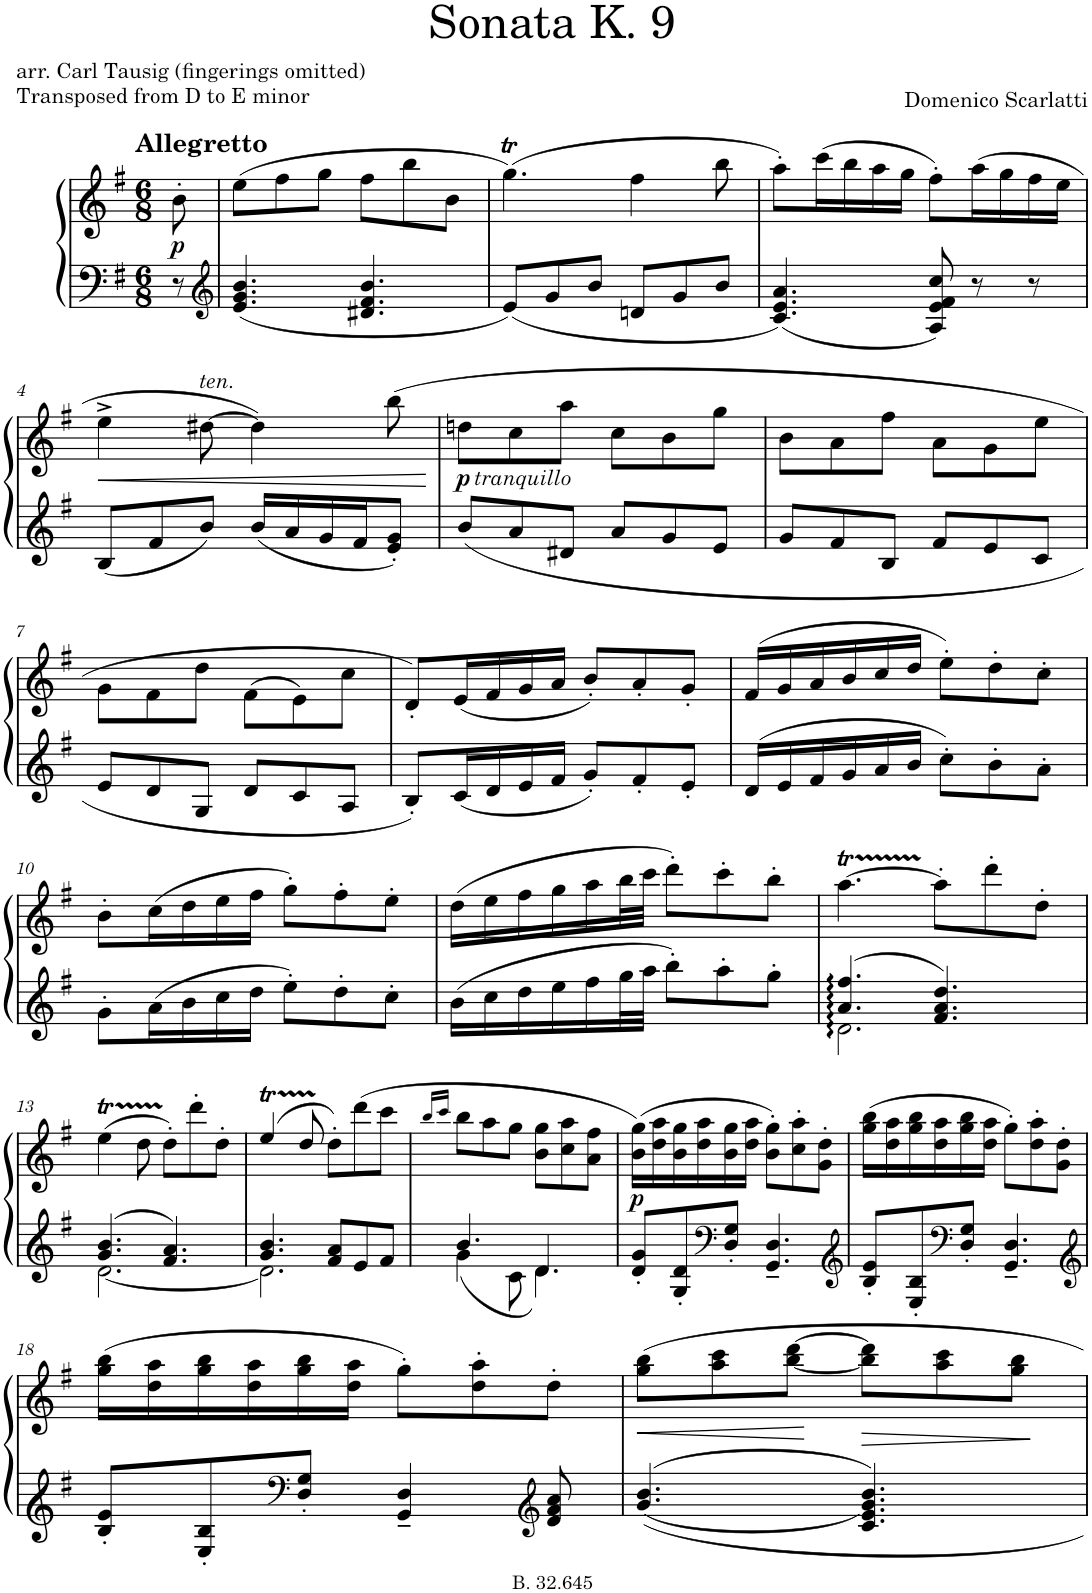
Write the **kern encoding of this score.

**kern	**kern	**dynam
*part1	*part1	*part1
*staff2	*staff1	*staff1/2
*I"Piano	*	*
*I'Piano	*	*
*clefF4	*clefG2	*
*k[f#]	*k[f#]	*
*M6/8	*M6/8	*
=	=	=
!	!LO:TX:a:B:t=Allegretto	!
!	!	!LO:DY:b
8r	8b'\	p
=1	=1	=1
*clefG2	*	*
4.e/ 4.g/ 4.b/	(8ee\L	.
.	8ff#\	.
.	8gg\J	.
4.d#X/ 4.f#/ 4.b/	8ff#\L	.
.	8bb\	.
.	8b\J	.
=2	=2	=2
8e/L	(4.ggT\)	.
8g/	.	.
8b/J	.	.
8dn/L	4ff#\	.
8g/	.	.
8b/J	8bb\	.
=3	=3	=3
4.c/ 4.e/ 4.a/	8aa'\L)	.
.	(16ccc\L	.
.	16bb\	.
.	16aa\	.
.	16gg\JJ	.
8A/ 8e/ 8f#/ 8cc/	8ff#'\L)	.
8r	(16aa\L	.
.	16gg\	.
8r	16ff#\	.
.	16ee\JJ	.
!!LO:LB:g=z
=4	=4	=4
!	!	!LO:HP:b
8B/L	4ee^\	<
8f#/	.	.
!	!LO:TX:a:i:t=ten.	!
8b/J	[>8dd#X\	.
16b/LL	4dd#\])	.
16a/	.	.
16g/	.	.
16f#/J	.	.
8e/' 8g/'J	(8bb\	.
.	.	[
=5	=5	=5
!	!LO:TX:b:i:t=tranquillo	!
!	!	!LO:DY:b
8b/L	8ddn\L	p
8a/	8cc\	.
8d#X/J	8aa\J	.
8a/L	8cc\L	.
8g/	8b\	.
8e/J	8gg\J	.
=6	=6	=6
8g/L	8b\L	.
8f#/	8a\	.
8B/J	8ff#\J	.
8f#/L	8a\L	.
8e/	8g\	.
8c/J	8ee\J	.
!!LO:LB:g=z
=7	=7	=7
8e/L	8g\L	.
8d/	8f#\	.
8G/J	8dd\J	.
8d/L	(8f#\L	.
8c/	8e\)	.
8A/J	8cc\J	.
=8	=8	=8
8B'/L	8d'/L)	.
16c/L	(16e/L	.
16d/	16f#/	.
16e/	16g/	.
16f#/JJ	16a/JJ	.
8g'/L	8b'/L)	.
8f#'/	8a'/	.
8e'/J	8g'/J	.
=9	=9	=9
16d/LL	(16f#/LL	.
16e/	16g/	.
16f#/	16a/	.
16g/	16b/	.
16a/	16cc/	.
16b/JJ	16dd/JJ	.
8cc'\L	8ee'\L)	.
8b'\	8dd'\	.
8a'\J	8cc'\J	.
!!LO:LB:g=z
=10	=10	=10
8g'\L	8b'\L	.
16a\L	(16cc\L	.
16b\	16dd\	.
16cc\	16ee\	.
16dd\JJ	16ff#\JJ	.
8ee'\L	8gg'\L)	.
8dd'\	8ff#'\	.
8cc'\J	8ee'\J	.
=11	=11	=11
16b\LL	(16dd\LL	.
16cc\	16ee\	.
16dd\	16ff#\	.
16ee\	16gg\	.
16ff#\	16aa\	.
32gg\L	32bb\L	.
32aa\JJJ	32ccc\JJJ	.
8bb'\L	8ddd'\L)	.
8aa'\	8ccc'\	.
8gg'\J	8bb'\J	.
=12	=12	=12
*^	*	*
4.a/: 4.ff#/:	2.d:\	[>4.aaT\	.
4.f#/ 4.a/ 4.dd/	.	8aa'\L]	.
.	.	8ddd'\	.
.	.	8dd'\J	.
!!LO:LB:g=z
=13	=13	=13	=13
4.g/ 4.b/	[2.d\	(4eeT\	.
.	.	8ddTTT\	.
4.f#/ 4.a/	.	8dd'\L)	.
.	.	8ddd'\	.
.	.	8dd'\J	.
=14	=14	=14	=14
4.g/ 4.b/	2.d\]	(4eeT/	.
.	.	8ddTTT/	.
8f#/ 8a/L	.	8dd'\L)	.
8e/	.	(8ddd\	.
8f#/J	.	8ccc\J	.
=15	=15	=15	=15
.	.	16qbb/LL	.
.	.	16qccc/JJ	.
4.b/	4g\	8bb\L	.
.	.	8aa\	.
.	8c\	8gg\J	.
4.d/	4.d\	8b\ 8gg\L	.
.	.	8cc\ 8aa\	.
.	.	8a\ 8ff#\J	.
*v	*v	*	*
=16	=16	=16
!	!	!LO:DY:b
8d/' 8g/'L	(16b\ 16gg\LL)	p
.	16dd\ 16aa\	.
8G/' 8d/'	16b\ 16gg\	.
.	16dd\ 16aa\	.
*clefF4	*	*
8D/' 8G/'J	16b\ 16gg\	.
.	16dd\ 16aa\JJ	.
4.GG/~< 4.D/~<	8b\' 8gg\'L)	.
.	8cc\' 8aa\'	.
.	8g\' 8dd\'J	.
=17	=17	=17
*clefG1	*	*
8d/' 8g/'L	(16gg\ 16bb\LL	.
.	16dd\ 16aa\	.
8G/' 8d/'	16gg\ 16bb\	.
.	16dd\ 16aa\	.
*clefF4	*	*
8D/' 8G/'J	16gg\ 16bb\	.
.	16dd\ 16aa\JJ	.
4.GG/~< 4.D/~<	8gg'\L)	.
.	8dd\' 8aa\'	.
.	8g\' 8dd\'J	.
!!LO:LB:g=z
=18	=18	=18
*clefG1	*	*
8d/' 8g/'L	(16gg\ 16bb\LL	.
.	16dd\ 16aa\	.
8G/' 8d/'	16gg\ 16bb\	.
.	16dd\ 16aa\	.
*clefF4	*	*
8D/' 8G/'J	16gg\ 16bb\	.
.	16dd\ 16aa\JJ	.
4GG/~< 4D/~<	8gg'\L)	.
.	8dd\' 8aa\'	.
*clefG1	*	*
8f#/ 8a/ 8cc/	8dd'\J	.
=19	=19	=19
!	!	!LO:HP:b
4.b/ 4.dd/	8gg\ 8bb\L	<
.	8aa\ 8ccc\	.
.	[8bb\ [8ddd\J	.
!	!	!LO:HP:n=1:b
4.e/ 4.g/ 4.b/ 4.dd/	8bb\] 8ddd\]L	[ >
.	8aa\ 8ccc\	.
.	8gg\ 8bb\J	.
.	.	]
=	=	=
*-	*-	*-
